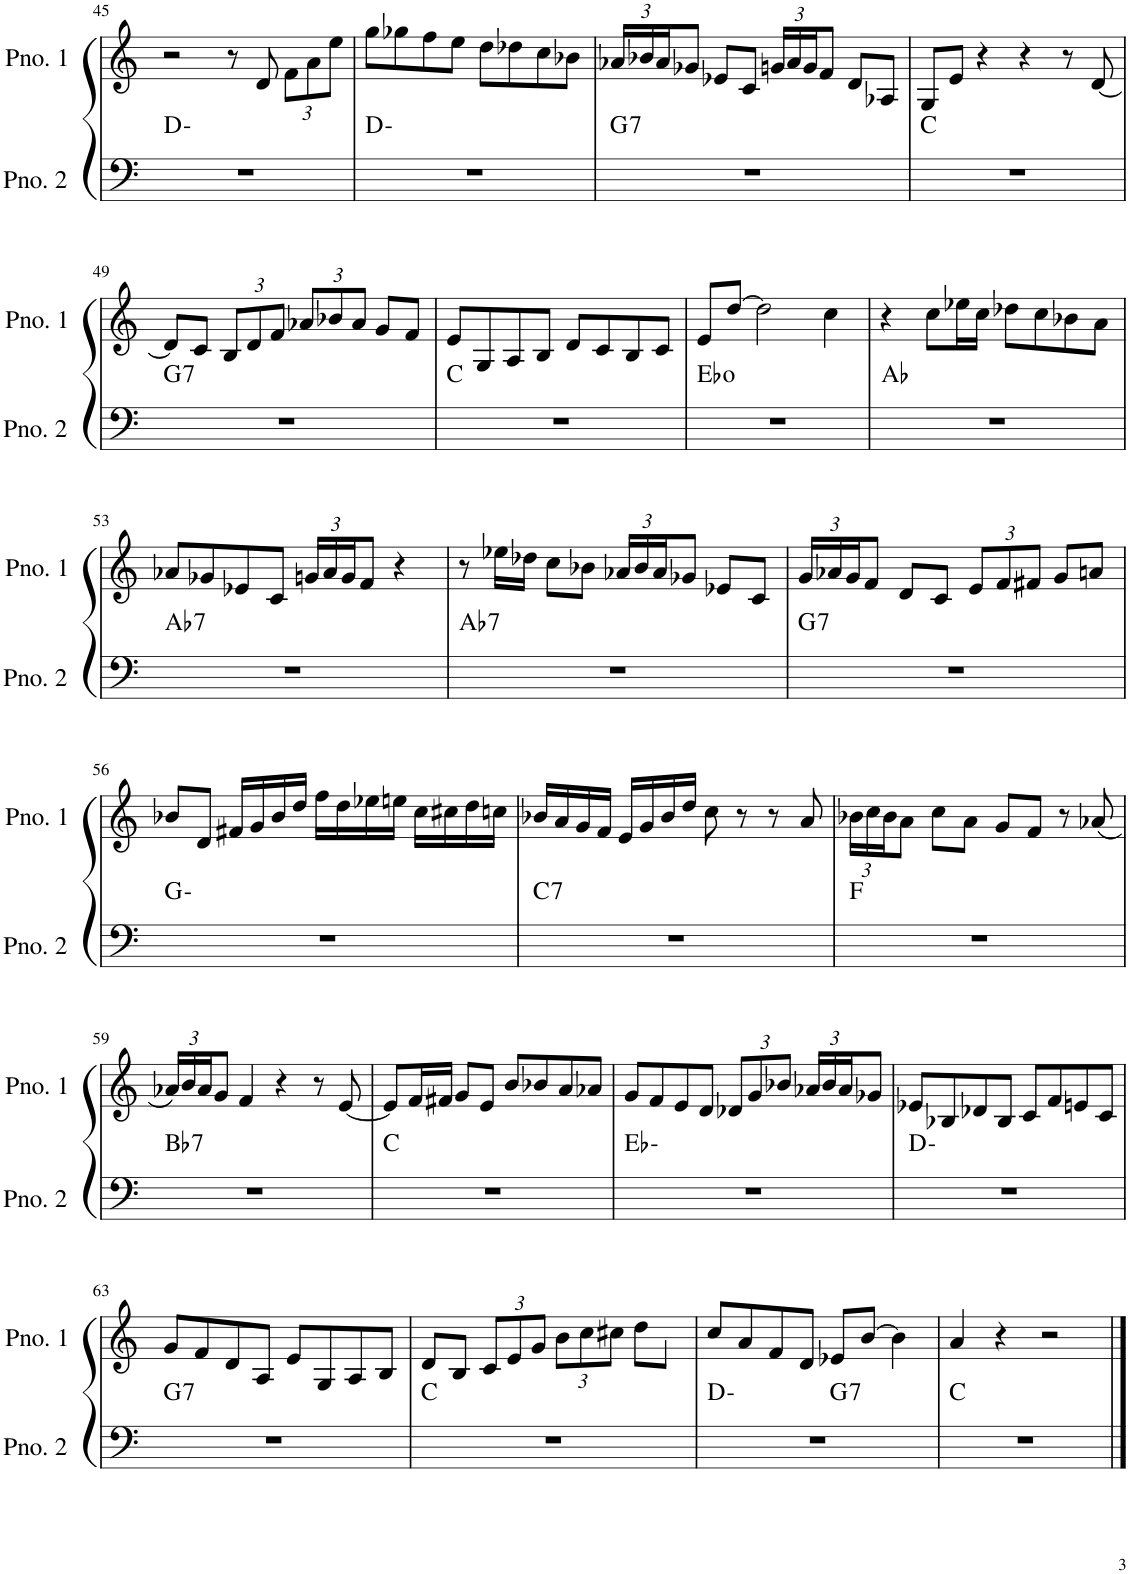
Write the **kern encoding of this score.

**kern	**harte	**kern
*part2	*part2	*part1
*staff2	*	*staff1
*I"ピアノ 2	*	*I"ピアノ 1
!!LO:PB:g=z
*clefF4	*	*clefG2
*k[]	*	*k[]
*M4/4	*	*M4/4
=45	=45	=45
1r	D:min	2r
.	.	8r
.	.	8d/
*	*	*Xbrackettup
.	.	12f\L
.	.	12a\
.	.	12ee\J
=46	=46	=46
1r	D:min	8gg\L
.	.	8gg-X\
.	.	8ff\
.	.	8ee\J
.	.	8dd\L
.	.	8dd-X\
.	.	8cc\
.	.	8b-X\J
=47	=47	=47
!	!LO:H:kt=7	!
1r	G:7	24a-X/LL
.	.	24b-X/
.	.	24a-/J
.	.	8g-X/J
.	.	8e-X/L
.	.	8c/J
.	.	24gn/LL
.	.	24a-/
.	.	24g/J
.	.	8f/J
.	.	8d/L
.	.	8A-X/J
=48	=48	=48
1r	C:maj	8G/L
.	.	8e/J
.	.	4r
.	.	4r
.	.	8r
.	.	[8d/
!!LO:LB:g=z
=49	=49	=49
!	!LO:H:kt=7	!
1r	G:7	8d/L]
.	.	8c/J
.	.	12B/L
.	.	12d/
.	.	12f/J
.	.	12a-X/L
.	.	12b-X/
.	.	12a-/J
.	.	8g/L
.	.	8f/J
=50	=50	=50
1r	C:maj	8e/L
.	.	8G/
.	.	8A/
.	.	8B/J
.	.	8d/L
.	.	8c/
.	.	8B/
.	.	8c/J
=51	=51	=51
1r	Eb:dim	8e/L
.	.	[8dd/J
.	.	2dd\]
.	.	4cc\
=52	=52	=52
1r	Ab:maj	4r
.	.	8cc\L
.	.	16ee-X\L
.	.	16cc\JJ
.	.	8dd-X\L
.	.	8cc\
.	.	8b-X\
.	.	8a\J
!!LO:LB:g=z
=53	=53	=53
!	!LO:H:kt=7	!
1r	Ab:7	8a-X/L
.	.	8g-X/
.	.	8e-X/
.	.	8c/J
.	.	24gn/LL
.	.	24a-/
.	.	24g/J
.	.	8f/J
.	.	4r
=54	=54	=54
!	!LO:H:kt=7	!
1r	Ab:7	8r
.	.	16ee-X\LL
.	.	16dd-X\JJ
.	.	8cc\L
.	.	8b-X\J
.	.	24a-X/LL
.	.	24b-/
.	.	24a-/J
.	.	8g-X/J
.	.	8e-X/L
.	.	8c/J
=55	=55	=55
!	!LO:H:kt=7	!
1r	G:7	24g/LL
.	.	24a-X/
.	.	24g/J
.	.	8f/J
.	.	8d/L
.	.	8c/J
.	.	12e/L
.	.	12f/
.	.	12f#X/J
.	.	8g/L
.	.	8an/J
!!LO:LB:g=z
=56	=56	=56
1r	G:min	8b-X/L
.	.	8d/J
.	.	16f#X/LL
.	.	16g/
.	.	16b-/
.	.	16dd/JJ
.	.	16ff\LL
.	.	16dd\
.	.	16ee-X\
.	.	16een\JJ
.	.	16cc\LL
.	.	16cc#X\
.	.	16dd\
.	.	16ccn\JJ
=57	=57	=57
!	!LO:H:kt=7	!
1r	C:7	16b-X/LL
.	.	16a/
.	.	16g/
.	.	16f/JJ
.	.	16e/LL
.	.	16g/
.	.	16b-/
.	.	16dd/JJ
.	.	8cc\
.	.	8r
.	.	8r
.	.	8a/
=58	=58	=58
1r	F:maj	24b-X\LL
.	.	24cc\
.	.	24b-\J
.	.	8a\J
.	.	8cc\L
.	.	8a\J
.	.	8g/L
.	.	8f/J
.	.	8r
.	.	(8a-X/
!!LO:LB:g=z
=59	=59	=59
!	!LO:H:kt=7	!
1r	Bb:7	24a-X/LL)
.	.	24b/
.	.	24a-/J
.	.	8g/J
.	.	4f/
.	.	4r
.	.	8r
.	.	[8e/
=60	=60	=60
1r	C:maj	8e/L]
.	.	16f/L
.	.	16f#X/JJ
.	.	8g/L
.	.	8e/J
.	.	8b/L
.	.	8b-X/
.	.	8a/
.	.	8a-X/J
=61	=61	=61
1r	Eb:min	8g/L
.	.	8f/
.	.	8e/
.	.	8d/J
.	.	12d-X/L
.	.	12g/
.	.	12b-X/J
.	.	24a-X/LL
.	.	24b-/
.	.	24a-/J
.	.	8g-X/J
=62	=62	=62
1r	D:min	8e-X/L
.	.	8B-X/
.	.	8d-X/
.	.	8B-/J
.	.	8c/L
.	.	8f/
.	.	8en/
.	.	8c/J
!!LO:LB:g=z
=63	=63	=63
!	!LO:H:kt=7	!
1r	G:7	8g/L
.	.	8f/
.	.	8d/
.	.	8A/J
.	.	8e/L
.	.	8G/
.	.	8A/
.	.	8B/J
=64	=64	=64
1r	C:maj	8d/L
.	.	8B/J
.	.	12c/L
.	.	12e/
.	.	12g/J
.	.	12b\L
.	.	12cc\
.	.	12cc#X\J
.	.	8dd\L
.	.	8b\J
=65	=65	=65
*^	*	*
1r	2ryy	D:min	8cc/L
.	.	.	8a/
.	.	.	8f/
.	.	.	8d/J
!	!	!LO:H:kt=7	!
.	2ryy	G:7	8e-X/L
.	.	.	[8b/J
.	.	.	4b\]
*v	*v	*	*
=66	=66	=66
1r	C:maj	4a/
.	.	4r
.	.	2r
==	==	==
*-	*-	*-
